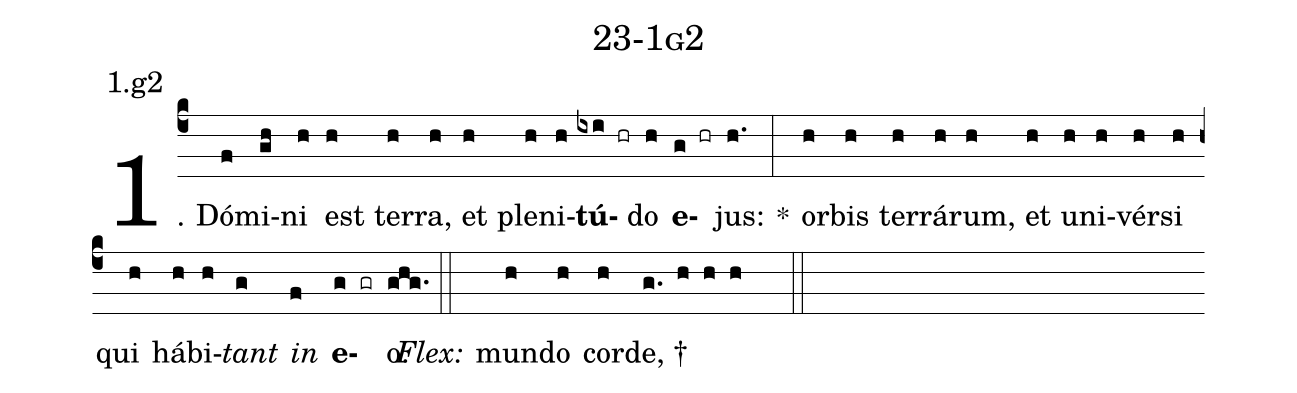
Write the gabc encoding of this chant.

name: 23-1g2;
annotation: 1.g2;
%%
(c4)1. Dó(f)mi(gh)ni(h) est(h) ter(h)ra,(h) et(h) ple(h)ni(h)<b>tú</b>(ixi hr)do(h) <b>e</b>(g hr)jus:(h.) *(:) or(h)bis(h) ter(h)rá(h)rum,(h) et(h) u(h)ni(h)vér(h)si(h) qui(h) há(h)bi(h)<i>tant</i>(g) <i>in</i>(f) <b>e</b>(g gr)o.(ghg.) (::)
<i>Flex:</i>()  mun(h)do(h) cor(h)de, †(g. h h h  ::)
